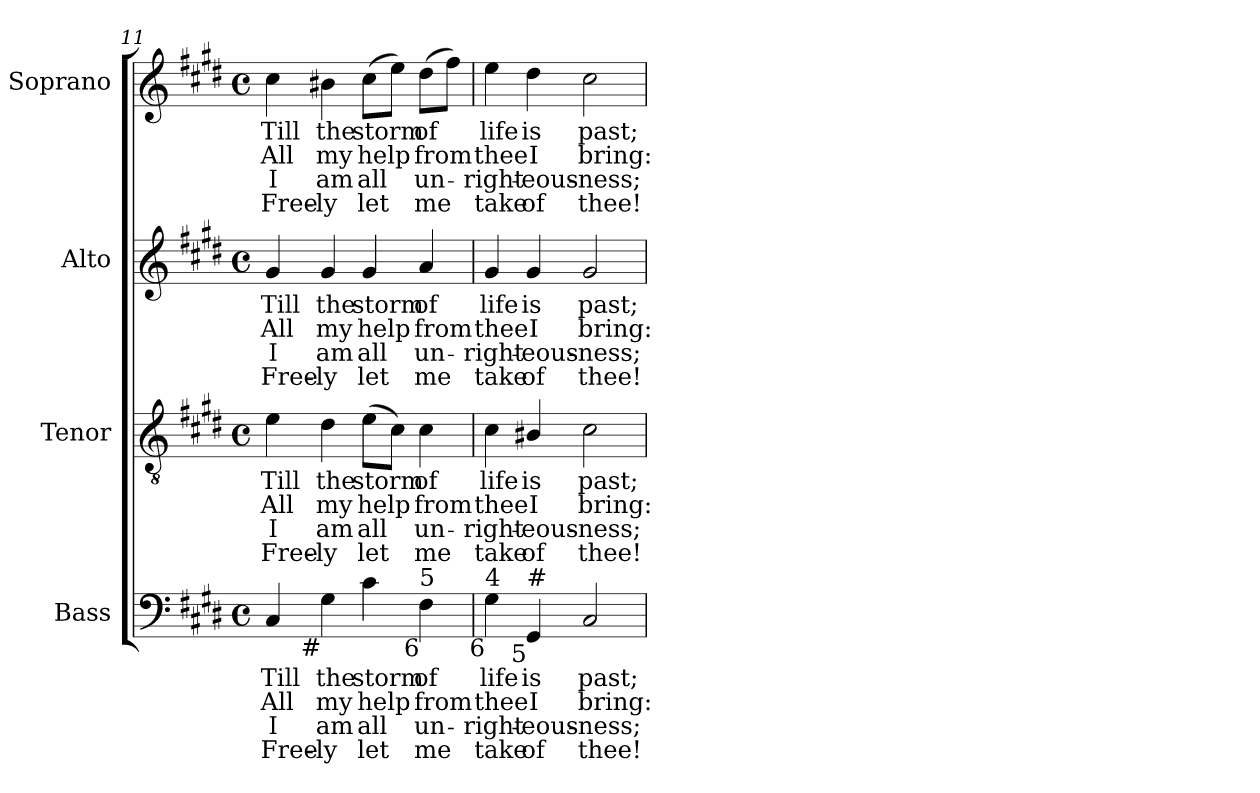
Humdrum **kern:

**kern	**text	**text	**text	**text	**kern	**text	**text	**text	**text	**kern	**text	**text	**text	**text	**kern	**text	**text	**text	**text
*part4	*part4	*part4	*part4	*part4	*part3	*part3	*part3	*part3	*part3	*part2	*part2	*part2	*part2	*part2	*part1	*part1	*part1	*part1	*part1
*staff4	*staff4	*staff4	*staff4	*staff4	*staff3	*staff3	*staff3	*staff3	*staff3	*staff2	*staff2	*staff2	*staff2	*staff2	*staff1	*staff1	*staff1	*staff1	*staff1
*I"Bass	*	*	*	*	*I"Tenor	*	*	*	*	*I"Alto	*	*	*	*	*I"Soprano	*	*	*	*
*I'B.	*	*	*	*	*I'T.	*	*	*	*	*I'A.	*	*	*	*	*I'S.	*	*	*	*
*clefF4	*	*	*	*	*clefGv2	*	*	*	*	*clefG2	*	*	*	*	*clefG2	*	*	*	*
*	*	*	*	*	*ITrd7c12	*	*	*	*	*	*	*	*	*	*	*	*	*	*
*k[f#c#g#d#]	*	*	*	*	*k[f#c#g#d#]	*	*	*	*	*k[f#c#g#d#]	*	*	*	*	*k[f#c#g#d#]	*	*	*	*
*E:	*	*	*	*	*E:	*	*	*	*	*E:	*	*	*	*	*E:	*	*	*	*
*M4/4	*	*	*	*	*M4/4	*	*	*	*	*M4/4	*	*	*	*	*M4/4	*	*	*	*
*met(c)	*	*	*	*	*met(c)	*	*	*	*	*met(c)	*	*	*	*	*met(c)	*	*	*	*
=11	=11	=11	=11	=11	=11	=11	=11	=11	=11	=11	=11	=11	=11	=11	=11	=11	=11	=11	=11
!	!LO:LY:b:color=#000000	!LO:LY:b:color=#000000	!LO:LY:b:color=#000000	!LO:LY:b:color=#000000	!	!	!	!	!	!	!	!	!	!	!	!	!	!	!
!	!	!	!	!	!	!LO:LY:b:color=#000000	!LO:LY:b:color=#000000	!LO:LY:b:color=#000000	!LO:LY:b:color=#000000	!	!	!	!	!	!	!	!	!	!
!	!	!	!	!	!	!	!	!	!	!	!LO:LY:b:color=#000000	!LO:LY:b:color=#000000	!LO:LY:b:color=#000000	!LO:LY:b:color=#000000	!	!	!	!	!
!	!	!	!	!	!	!	!	!	!	!	!	!	!	!	!	!LO:LY:b:color=#000000	!LO:LY:b:color=#000000	!LO:LY:b:color=#000000	!LO:LY:b:color=#000000
4C#i/	Till	All	I	Free-	4Ei\	Till	All	I	Free-	4g#i/	Till	All	I	Free-	4cc#i\	Till	All	I	Free-
!	!LO:LY:b:color=#000000	!LO:LY:b:color=#000000	!LO:LY:b:color=#000000	!LO:LY:b:color=#000000	!	!	!	!	!	!	!	!	!	!	!	!	!	!	!
!	!	!	!	!	!	!LO:LY:b:color=#000000	!LO:LY:b:color=#000000	!LO:LY:b:color=#000000	!LO:LY:b:color=#000000	!	!	!	!	!	!	!	!	!	!
!	!	!	!	!	!	!	!	!	!	!	!LO:LY:b:color=#000000	!LO:LY:b:color=#000000	!LO:LY:b:color=#000000	!LO:LY:b:color=#000000	!	!	!	!	!
!LO:TX:b:rj:t=#	!	!	!	!	!	!	!	!	!	!	!	!	!	!	!	!	!	!	!
!	!	!	!	!	!	!	!	!	!	!	!	!	!	!	!	!LO:LY:b:color=#000000	!LO:LY:b:color=#000000	!LO:LY:b:color=#000000	!LO:LY:b:color=#000000
4G#i\	the	my	-am	ly	4D#i\	the	my	-am	ly	4g#i/	the	my	-am	ly	4b#Xi\	the	my	-am	ly
!	!LO:LY:b:color=#000000	!LO:LY:b:color=#000000	!LO:LY:b:color=#000000	!LO:LY:b:color=#000000	!	!	!	!	!	!	!	!	!	!	!	!	!	!	!
!	!	!	!	!	!	!LO:LY:b:color=#000000	!LO:LY:b:color=#000000	!LO:LY:b:color=#000000	!LO:LY:b:color=#000000	!	!	!	!	!	!	!	!	!	!
!	!	!	!	!	!	!	!	!	!	!	!LO:LY:b:color=#000000	!LO:LY:b:color=#000000	!LO:LY:b:color=#000000	!LO:LY:b:color=#000000	!	!	!	!	!
!	!	!	!	!	!	!	!	!	!	!	!	!	!	!	!	!LO:LY:b:color=#000000	!LO:LY:b:color=#000000	!LO:LY:b:color=#000000	!LO:LY:b:color=#000000
4c#i\	storm	help	all	let	(8Ei\L	storm	help	all	let	4g#i/	storm	help	all	let	(8cc#i\L	storm	help	all	let
.	.	.	.	.	8C#i\J)	.	.	.	.	.	.	.	.	.	8eei\J)	.	.	.	.
!	!LO:LY:b:color=#000000	!LO:LY:b:color=#000000	!LO:LY:b:color=#000000	!LO:LY:b:color=#000000	!	!	!	!	!	!	!	!	!	!	!	!	!	!	!
!	!	!	!	!	!	!LO:LY:b:color=#000000	!LO:LY:b:color=#000000	!LO:LY:b:color=#000000	!LO:LY:b:color=#000000	!	!	!	!	!	!	!	!	!	!
!	!	!	!	!	!	!	!	!	!	!	!LO:LY:b:color=#000000	!LO:LY:b:color=#000000	!LO:LY:b:color=#000000	!LO:LY:b:color=#000000	!	!	!	!	!
!LO:TX:b:rj:t=6	!	!	!	!	!	!	!	!	!	!	!	!	!	!	!	!	!	!	!
!LO:TX:t=5	!	!	!	!	!	!	!	!	!	!	!	!	!	!	!	!	!	!	!
!	!	!	!	!	!	!	!	!	!	!	!	!	!	!	!	!LO:LY:b:color=#000000	!LO:LY:b:color=#000000	!LO:LY:b:color=#000000	!LO:LY:b:color=#000000
4F#i\	of	from	un-	-me	4C#i\	of	from	un-	-me	4ai/	of	from	un-	-me	(8dd#i\L	of	from	un-	-me
.	.	.	.	.	.	.	.	.	.	.	.	.	.	.	8ff#i\J)	.	.	.	.
=12	=12	=12	=12	=12	=12	=12	=12	=12	=12	=12	=12	=12	=12	=12	=12	=12	=12	=12	=12
!	!LO:LY:b:color=#000000	!LO:LY:b:color=#000000	!LO:LY:b:color=#000000	!LO:LY:b:color=#000000	!	!	!	!	!	!	!	!	!	!	!	!	!	!	!
!	!	!	!	!	!	!LO:LY:b:color=#000000	!LO:LY:b:color=#000000	!LO:LY:b:color=#000000	!LO:LY:b:color=#000000	!	!	!	!	!	!	!	!	!	!
!	!	!	!	!	!	!	!	!	!	!	!LO:LY:b:color=#000000	!LO:LY:b:color=#000000	!LO:LY:b:color=#000000	!LO:LY:b:color=#000000	!	!	!	!	!
!LO:TX:b:rj:t=6	!	!	!	!	!	!	!	!	!	!	!	!	!	!	!	!	!	!	!
!LO:TX:t=4	!	!	!	!	!	!	!	!	!	!	!	!	!	!	!	!	!	!	!
!	!	!	!	!	!	!	!	!	!	!	!	!	!	!	!	!LO:LY:b:color=#000000	!LO:LY:b:color=#000000	!LO:LY:b:color=#000000	!LO:LY:b:color=#000000
4G#i\	life	thee	right-	-take	4C#i\	life	thee	right-	-take	4g#i/	life	thee	right-	-take	4eei\	life	thee	right-	-take
!	!LO:LY:b:color=#000000	!LO:LY:b:color=#000000	!LO:LY:b:color=#000000	!LO:LY:b:color=#000000	!	!	!	!	!	!	!	!	!	!	!	!	!	!	!
!	!	!	!	!	!	!LO:LY:b:color=#000000	!LO:LY:b:color=#000000	!LO:LY:b:color=#000000	!LO:LY:b:color=#000000	!	!	!	!	!	!	!	!	!	!
!	!	!	!	!	!	!	!	!	!	!	!LO:LY:b:color=#000000	!LO:LY:b:color=#000000	!LO:LY:b:color=#000000	!LO:LY:b:color=#000000	!	!	!	!	!
!LO:TX:b:rj:t=5	!	!	!	!	!	!	!	!	!	!	!	!	!	!	!	!	!	!	!
!LO:TX:t=#	!	!	!	!	!	!	!	!	!	!	!	!	!	!	!	!	!	!	!
!	!	!	!	!	!	!	!	!	!	!	!	!	!	!	!	!LO:LY:b:color=#000000	!LO:LY:b:color=#000000	!LO:LY:b:color=#000000	!LO:LY:b:color=#000000
4GG#i/	is	I	eous-	-of	4BB#Xi/	is	I	eous-	-of	4g#i/	is	I	eous-	-of	4dd#i\	is	I	eous-	-of
!	!LO:LY:b:color=#000000	!LO:LY:b:color=#000000	!LO:LY:b:color=#000000	!LO:LY:b:color=#000000	!	!	!	!	!	!	!	!	!	!	!	!	!	!	!
!	!	!	!	!	!	!LO:LY:b:color=#000000	!LO:LY:b:color=#000000	!LO:LY:b:color=#000000	!LO:LY:b:color=#000000	!	!	!	!	!	!	!	!	!	!
!	!	!	!	!	!	!	!	!	!	!	!LO:LY:b:color=#000000	!LO:LY:b:color=#000000	!LO:LY:b:color=#000000	!LO:LY:b:color=#000000	!	!	!	!	!
!	!	!	!	!	!	!	!	!	!	!	!	!	!	!	!	!LO:LY:b:color=#000000	!LO:LY:b:color=#000000	!LO:LY:b:color=#000000	!LO:LY:b:color=#000000
2C#i/	past;	bring:	ness;	thee!	2C#i\	past;	bring:	ness;	thee!	2g#i/	past;	bring:	ness;	thee!	2cc#i\	past;	bring:	ness;	thee!
=	=	=	=	=	=	=	=	=	=	=	=	=	=	=	=	=	=	=	=
*-	*-	*-	*-	*-	*-	*-	*-	*-	*-	*-	*-	*-	*-	*-	*-	*-	*-	*-	*-
